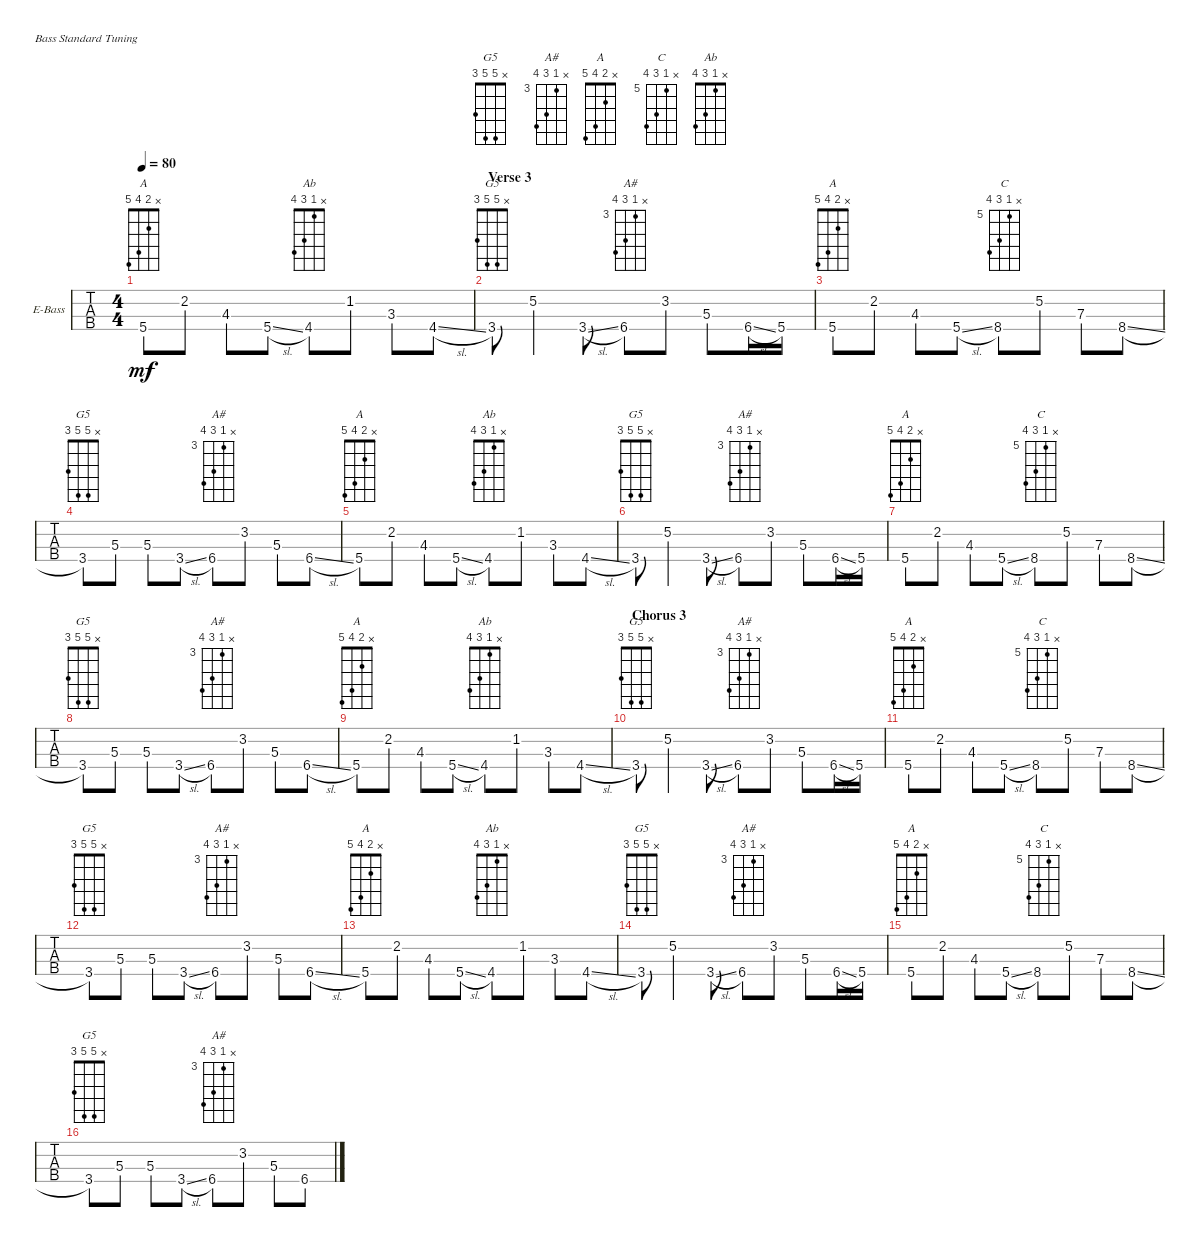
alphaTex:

\defaultSystemsLayout 4
\bracketExtendMode groupsimilarinstruments
\firstSystemTrackNameOrientation horizontal
\otherSystemsTrackNameOrientation horizontal
\chordDiagramsInScore
\track ("Bass" "E-Bass") {instrument electricbassfinger}
\staff {tabs}
\tuning (G2 D2 A1 E1)
\chord ("G5" x 5 5 3) {showfingering false}
\chord ("A#" x 3 5 6) {firstfret 3 showfingering false}
\chord ("A" x 2 4 5) {showfingering false}
\chord ("C" x 5 7 8) {firstfret 5 showfingering false}
\chord ("Ab" x 1 3 4) {showfingering false}
\ts (4 4)
\tempo 80
\clef f4
\ks c
5.4.8{ch "A" dy mf} 2.2.8 4.3.8 5.4{sl}.8 4.4.8{ch "Ab"} 1.2.8 3.3.8 4.4{sl}.8 |
\section ("" "Verse 3")
3.4.8{ch "G5"} 5.2.4 3.4{sl}.8 6.4.8{ch "A#"} 3.2.8 5.3.8 6.4{sl}.16 5.4.16 |
5.4.8{ch "A"} 2.2.8 4.3.8 5.4{sl}.8 8.4.8{ch "C"} 5.2.8 7.3.8 8.4{sl}.8 |
3.4.8{ch "G5"} 5.3.8 5.3.8 3.4{sl}.8 6.4.8{ch "A#"} 3.2.8 5.3.8 6.4{sl}.8 |
5.4.8{ch "A"} 2.2.8 4.3.8 5.4{sl}.8 4.4.8{ch "Ab"} 1.2.8 3.3.8 4.4{sl}.8 |
3.4.8{ch "G5"} 5.2.4 3.4{sl}.8 6.4.8{ch "A#"} 3.2.8 5.3.8 6.4{sl}.16 5.4.16 |
5.4.8{ch "A"} 2.2.8 4.3.8 5.4{sl}.8 8.4.8{ch "C"} 5.2.8 7.3.8 8.4{sl}.8 |
3.4.8{ch "G5"} 5.3.8 5.3.8 3.4{sl}.8 6.4.8{ch "A#"} 3.2.8 5.3.8 6.4{sl}.8 |
5.4.8{ch "A"} 2.2.8 4.3.8 5.4{sl}.8 4.4.8{ch "Ab"} 1.2.8 3.3.8 4.4{sl}.8 |
\section ("" "Chorus 3")
3.4.8{ch "G5"} 5.2.4 3.4{sl}.8 6.4.8{ch "A#"} 3.2.8 5.3.8 6.4{sl}.16 5.4.16 |
5.4.8{ch "A"} 2.2.8 4.3.8 5.4{sl}.8 8.4.8{ch "C"} 5.2.8 7.3.8 8.4{sl}.8 |
3.4.8{ch "G5"} 5.3.8 5.3.8 3.4{sl}.8 6.4.8{ch "A#"} 3.2.8 5.3.8 6.4{sl}.8 |
5.4.8{ch "A"} 2.2.8 4.3.8 5.4{sl}.8 4.4.8{ch "Ab"} 1.2.8 3.3.8 4.4{sl}.8 |
3.4.8{ch "G5"} 5.2.4 3.4{sl}.8 6.4.8{ch "A#"} 3.2.8 5.3.8 6.4{sl}.16 5.4.16 |
5.4.8{ch "A"} 2.2.8 4.3.8 5.4{sl}.8 8.4.8{ch "C"} 5.2.8 7.3.8 8.4{sl}.8 |
3.4.8{ch "G5"} 5.3.8 5.3.8 3.4{sl}.8 6.4.8{ch "A#"} 3.2.8 5.3.8 6.4{sl}.8
